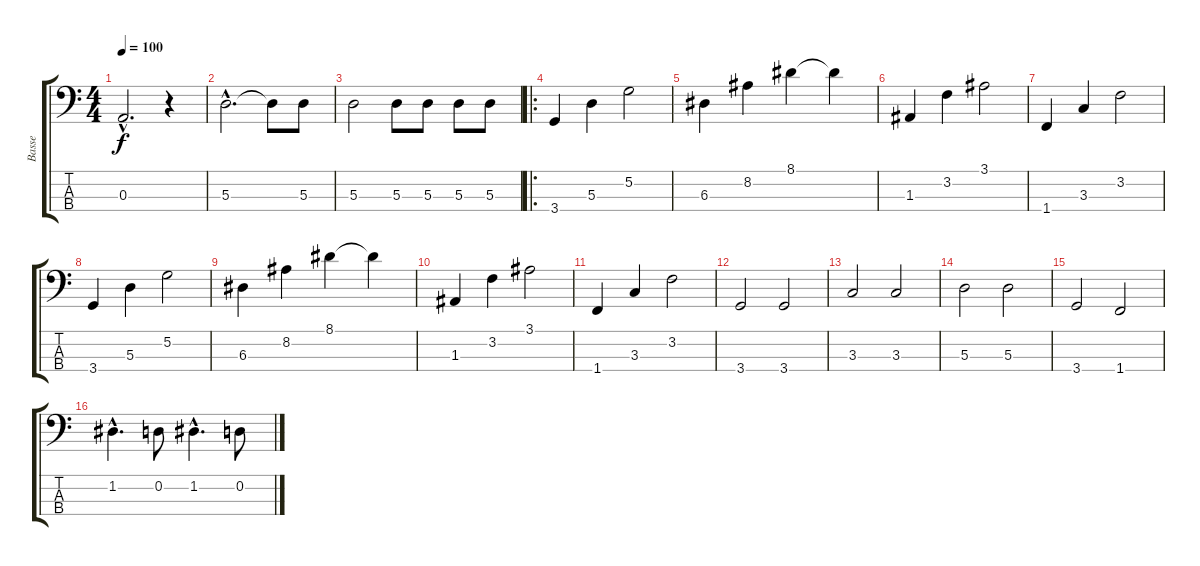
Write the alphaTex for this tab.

\track ("Basse" "Basse") {instrument electricbassfinger}
\staff {score tabs}
\tuning (G2 D2 A1 E1) {hide}
\ts (4 4)
\tempo 100
\clef f4
\ks c
0.3{hac}.2{d dy f} r.4 |
5.3{hac}.2{d} 5.3{t}.8 5.3.8 |
5.3.2 5.3.8 5.3.8 5.3.8 5.3.8 |
\ro
3.4.4 5.3.4 5.2.2 |
6.3.4 8.2.4 8.1.4 8.1{t}.4 |
1.3.4 3.2.4 3.1.2 |
1.4.4 3.3.4 3.2.2 |
3.4.4 5.3.4 5.2.2 |
6.3.4 8.2.4 8.1.4 8.1{t}.4 |
1.3.4 3.2.4 3.1.2 |
1.4.4 3.3.4 3.2.2 |
3.4.2 3.4.2 |
3.3.2 3.3.2 |
5.3.2 5.3.2 |
3.4.2 1.4.2 |
1.2{hac}.4{d} 0.2.8 1.2{hac}.4{d} 0.2.8
